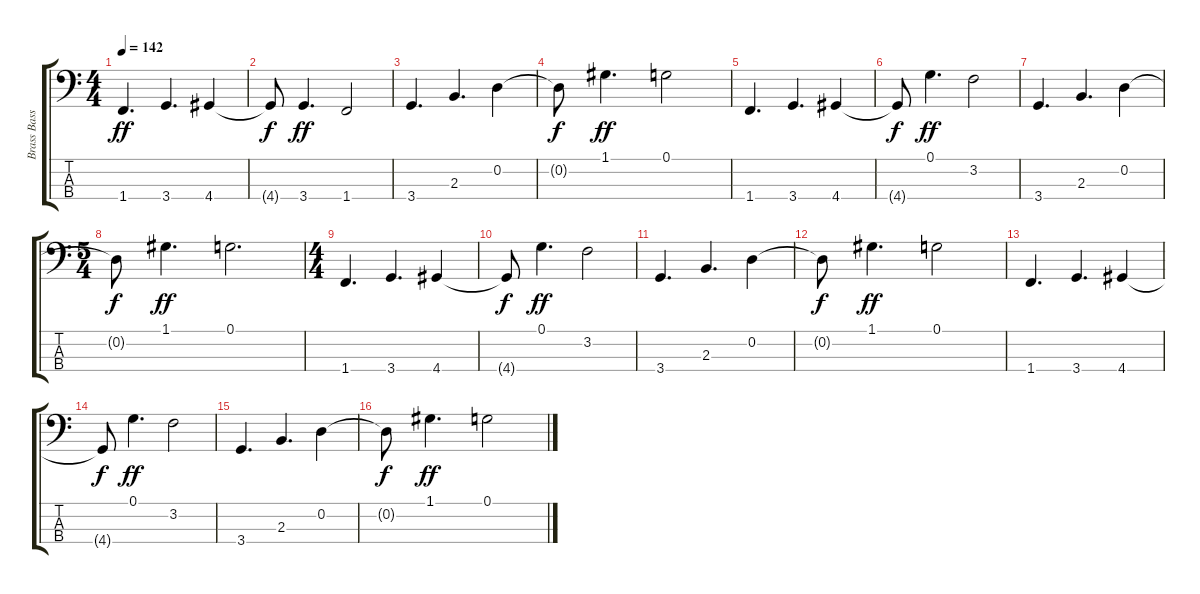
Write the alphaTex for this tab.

\track ("Brass Bass" "Brass Bass") {instrument electricbasspick}
\staff {score tabs}
\tuning (G2 D2 A1 E1) {hide}
\ts (4 4)
\tempo 142
\clef f4
\ks c
1.4.4{d dy ff} 3.4.4{d} 4.4.4 |
4.4{t}.8{dy f} 3.4.4{d dy ff} 1.4.2 |
3.4.4{d} 2.3.4{d} 0.2.4 |
0.2{t}.8{dy f} 1.1.4{d dy ff} 0.1.2 |
1.4.4{d} 3.4.4{d} 4.4.4 |
4.4{t}.8{dy f} 0.1.4{d dy ff} 3.2.2 |
3.4.4{d} 2.3.4{d} 0.2.4 |
\ts (5 4)
0.2{t}.8{dy f} 1.1.4{d dy ff} 0.1.2{d} |
\ts (4 4)
1.4.4{d} 3.4.4{d} 4.4.4 |
4.4{t}.8{dy f} 0.1.4{d dy ff} 3.2.2 |
3.4.4{d} 2.3.4{d} 0.2.4 |
0.2{t}.8{dy f} 1.1.4{d dy ff} 0.1.2 |
1.4.4{d} 3.4.4{d} 4.4.4 |
4.4{t}.8{dy f} 0.1.4{d dy ff} 3.2.2 |
3.4.4{d} 2.3.4{d} 0.2.4 |
0.2{t}.8{dy f} 1.1.4{d dy ff} 0.1.2
